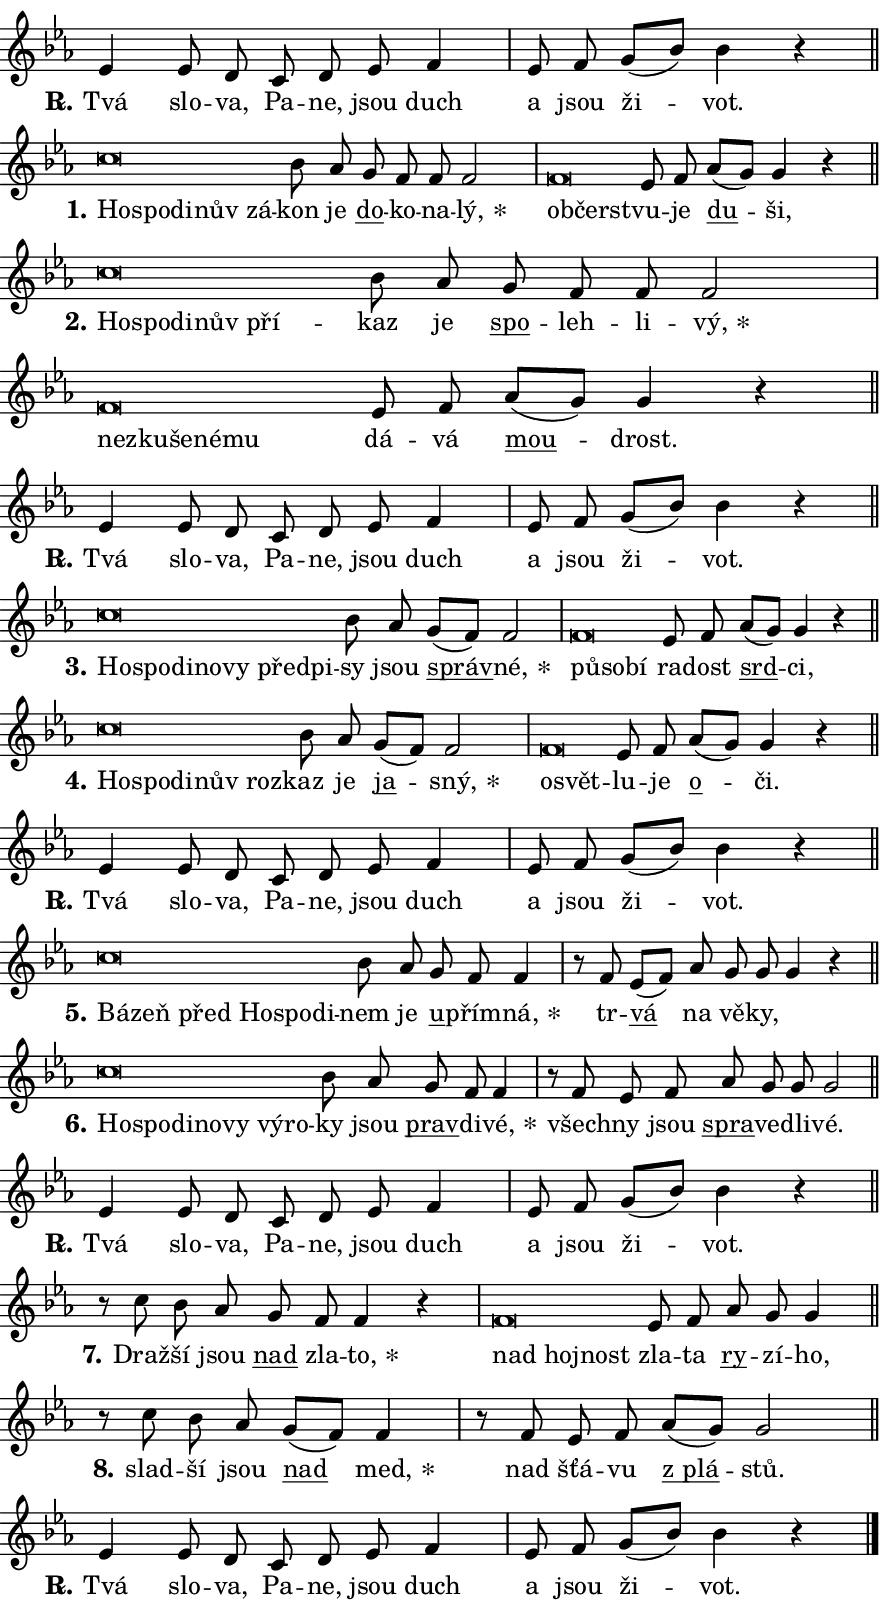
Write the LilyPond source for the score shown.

\version "2.24.0"
\header { tagline = "" }
\paper {
  indent = 0\cm
  top-margin = 0\cm
  right-margin = 0.13\cm % to fit lyric hyphens
  bottom-margin = 0\cm
  left-margin = 0\cm
  paper-width = 15\cm
  page-breaking = #ly:one-page-breaking
  system-system-spacing.basic-distance = #11
  score-system-spacing.basic-distance = #11
  ragged-last = ##f
}


%% Author: Thomas Morley
%% https://lists.gnu.org/archive/html/lilypond-user/2020-05/msg00002.html
#(define (line-position grob)
"Returns position of @var[grob} in current system:
   @code{'start}, if at first time-step
   @code{'end}, if at last time-step
   @code{'middle} otherwise
"
  (let* ((col (ly:item-get-column grob))
         (ln (ly:grob-object col 'left-neighbor))
         (rn (ly:grob-object col 'right-neighbor))
         (col-to-check-left (if (ly:grob? ln) ln col))
         (col-to-check-right (if (ly:grob? rn) rn col))
         (break-dir-left
           (and
             (ly:grob-property col-to-check-left 'non-musical #f)
             (ly:item-break-dir col-to-check-left)))
         (break-dir-right
           (and
             (ly:grob-property col-to-check-right 'non-musical #f)
             (ly:item-break-dir col-to-check-right))))
        (cond ((eqv? 1 break-dir-left) 'start)
              ((eqv? -1 break-dir-right) 'end)
              (else 'middle))))

#(define (tranparent-at-line-position vctor)
  (lambda (grob)
  "Relying on @code{line-position} select the relevant enry from @var{vctor}.
Used to determine transparency,"
    (case (line-position grob)
      ((end) (not (vector-ref vctor 0)))
      ((middle) (not (vector-ref vctor 1)))
      ((start) (not (vector-ref vctor 2))))))

noteHeadBreakVisibility =
#(define-music-function (break-visibility)(vector?)
"Makes @code{NoteHead}s transparent relying on @var{break-visibility}"
#{
  \override NoteHead.transparent =
    #(tranparent-at-line-position break-visibility)
#})

#(define delete-ledgers-for-transparent-note-heads
  (lambda (grob)
    "Reads whether a @code{NoteHead} is transparent.
If so this @code{NoteHead} is removed from @code{'note-heads} from
@var{grob}, which is supposed to be @code{LedgerLineSpanner}.
As a result ledgers are not printed for this @code{NoteHead}"
    (let* ((nhds-array (ly:grob-object grob 'note-heads))
           (nhds-list
             (if (ly:grob-array? nhds-array)
                 (ly:grob-array->list nhds-array)
                 '()))
           ;; Relies on the transparent-property being done before
           ;; Staff.LedgerLineSpanner.after-line-breaking is executed.
           ;; This is fragile ...
           (to-keep
             (remove
               (lambda (nhd)
                 (ly:grob-property nhd 'transparent #f))
               nhds-list)))
      ;; TODO find a better method to iterate over grob-arrays, similiar
      ;; to filter/remove etc for lists
      ;; For now rebuilt from scratch
      (set! (ly:grob-object grob 'note-heads)  '())
      (for-each
        (lambda (nhd)
          (ly:pointer-group-interface::add-grob grob 'note-heads nhd))
        to-keep))))

squashNotes = {
  \override NoteHead.X-extent = #'(-0.2 . 0.2)
  \override NoteHead.Y-extent = #'(-0.75 . 0)
  \override NoteHead.stencil =
    #(lambda (grob)
       (let ((pos (ly:grob-property grob 'staff-position)))
         (begin
           (if (< pos -7) (display "ERROR: Lower brevis then expected\n") (display ""))
           (if (<= pos -6) ly:text-interface::print ly:note-head::print))))
}
unSquashNotes = {
  \revert NoteHead.X-extent
  \revert NoteHead.Y-extent
  \revert NoteHead.stencil
}

hideNotes = \noteHeadBreakVisibility #begin-of-line-visible
unHideNotes = \noteHeadBreakVisibility #all-visible

% work-around for resetting accidentals
% https://lilypond.org/doc/v2.23/Documentation/notation/displaying-rhythms#unmetered-music
cadenzaMeasure = {
  \cadenzaOff
  \partial 1024 s1024
  \cadenzaOn
}

#(define-markup-command (accent layout props text) (markup?)
  "Underline accented syllable"
  (interpret-markup layout props
    #{\markup \override #'(offset . 4.3) \underline { #text }#}))

responsum = \markup \concat {
  "R" \hspace #-1.05 \path #0.1 #'((moveto 0 0.07) (lineto 0.9 0.8)) \hspace #0.05 "."
}

spaceSize = #0.6828661417322834 % exact space size for TeX Gyre Schola

\layout {
  \context {
    \Staff
    \remove "Time_signature_engraver"
    \override LedgerLineSpanner.after-line-breaking = #delete-ledgers-for-transparent-note-heads
  }
  \context {
    \Lyrics {
      \override LyricSpace.minimum-distance = \spaceSize
      \override LyricText.font-name = #"TeX Gyre Schola"
      \override LyricText.font-size = 1
      \override StanzaNumber.font-name = #"TeX Gyre Schola Bold"
      \override StanzaNumber.font-size = 1
    }
  }
  \context {
    \Score 
    \override NoteHead.text =
      #(lambda (grob) 
        (let ((pos (ly:grob-property grob 'staff-position)))
          #{\markup {
            \combine
              \halign #-0.55 \raise #(if (= pos -6) 0 0.5) \override #'(thickness . 2) \draw-line #'(3.2 . 0)
              \musicglyph "noteheads.sM1"
          }#}))
  }
}

% magnetic-lyrics.ily
%
%   written by
%     Jean Abou Samra <jean@abou-samra.fr>
%     Werner Lemberg <wl@gnu.org>
%
%   adapted by
%     Jiri Hon <jiri.hon@gmail.com>
%
% Version 2022-Apr-15

% https://www.mail-archive.com/lilypond-user@gnu.org/msg149350.html

#(define (Left_hyphen_pointer_engraver context)
   "Collect syllable-hyphen-syllable occurrences in lyrics and store
them in properties.  This engraver only looks to the left.  For
example, if the lyrics input is @code{foo -- bar}, it does the
following.

@itemize @bullet
@item
Set the @code{text} property of the @code{LyricHyphen} grob between
@q{foo} and @q{bar} to @code{foo}.

@item
Set the @code{left-hyphen} property of the @code{LyricText} grob with
text @q{foo} to the @code{LyricHyphen} grob between @q{foo} and
@q{bar}.
@end itemize

Use this auxiliary engraver in combination with the
@code{lyric-@/text::@/apply-@/magnetic-@/offset!} hook."
   (let ((hyphen #f)
         (text #f))
     (make-engraver
      (acknowledgers
       ((lyric-syllable-interface engraver grob source-engraver)
        (set! text grob)))
      (end-acknowledgers
       ((lyric-hyphen-interface engraver grob source-engraver)
        ;(when (not (grob::has-interface grob 'lyric-space-interface))
          (set! hyphen grob)));)
      ((stop-translation-timestep engraver)
       (when (and text hyphen)
         (ly:grob-set-object! text 'left-hyphen hyphen))
       (set! text #f)
       (set! hyphen #f)))))

#(define (lyric-text::apply-magnetic-offset! grob)
   "If the space between two syllables is less than the value in
property @code{LyricText@/.details@/.squash-threshold}, move the right
syllable to the left so that it gets concatenated with the left
syllable.

Use this function as a hook for
@code{LyricText@/.after-@/line-@/breaking} if the
@code{Left_@/hyphen_@/pointer_@/engraver} is active."
   (let ((hyphen (ly:grob-object grob 'left-hyphen #f)))
     (when hyphen
       (let ((left-text (ly:spanner-bound hyphen LEFT)))
         (when (grob::has-interface left-text 'lyric-syllable-interface)
           (let* ((common (ly:grob-common-refpoint grob left-text X))
                  (this-x-ext (ly:grob-extent grob common X))
                  (left-x-ext
                   (begin
                     ;; Trigger magnetism for left-text.
                     (ly:grob-property left-text 'after-line-breaking)
                     (ly:grob-extent left-text common X)))
                  ;; `delta` is the gap width between two syllables.
                  (delta (- (interval-start this-x-ext)
                            (interval-end left-x-ext)))
                  (details (ly:grob-property grob 'details))
                  (threshold (assoc-get 'squash-threshold details 0.2)))
             (when (< delta threshold)
               (let* (;; We have to manipulate the input text so that
                      ;; ligatures crossing syllable boundaries are not
                      ;; disabled.  For languages based on the Latin
                      ;; script this is essentially a beautification.
                      ;; However, for non-Western scripts it can be a
                      ;; necessity.
                      (lt (ly:grob-property left-text 'text))
                      (rt (ly:grob-property grob 'text))
                      (is-space (grob::has-interface hyphen 'lyric-space-interface))
                      (space (if is-space " " ""))
                      (extra-delta (if is-space spaceSize 0))
                      ;; Append new syllable.
                      (ltrt-space (if (and (string? lt) (string? rt))
                                (string-append lt space rt)
                                (make-concat-markup (list lt space rt))))
                      ;; Right-align `ltrt` to the right side.
                      (ltrt-space-markup (grob-interpret-markup
                               grob
                               (make-translate-markup
                                (cons (interval-length this-x-ext) 0)
                                (make-right-align-markup ltrt-space)))))
                 (begin
                   ;; Don't print `left-text`.
                   (ly:grob-set-property! left-text 'stencil #f)
                   ;; Set text and stencil (which holds all collected
                   ;; syllables so far) and shift it to the left.
                   (ly:grob-set-property! grob 'text ltrt-space)
                   (ly:grob-set-property! grob 'stencil ltrt-space-markup)
                   (ly:grob-translate-axis! grob (- (- delta extra-delta)) X))))))))))


#(define (lyric-hyphen::displace-bounds-first grob)
   ;; Make very sure this callback isn't triggered too early.
   (let ((left (ly:spanner-bound grob LEFT))
         (right (ly:spanner-bound grob RIGHT)))
     (ly:grob-property left 'after-line-breaking)
     (ly:grob-property right 'after-line-breaking)
     (ly:lyric-hyphen::print grob)))

squashThreshold = #0.4

\layout {
  \context {
    \Lyrics
    \consists #Left_hyphen_pointer_engraver
    \override LyricText.after-line-breaking =
      #lyric-text::apply-magnetic-offset!
    \override LyricHyphen.stencil = #lyric-hyphen::displace-bounds-first
    \override LyricText.details.squash-threshold = \squashThreshold
    \override LyricHyphen.minimum-distance = 0
    \override LyricHyphen.minimum-length = \squashThreshold
  }
}

squashText = \override LyricText.details.squash-threshold = 9999
unSquashText = \override LyricText.details.squash-threshold = \squashThreshold

leftText = \override LyricText.self-alignment-X = #LEFT
unLeftText = \revert LyricText.self-alignment-X

starOffset = #(lambda (grob) 
                (let ((x_offset (ly:self-alignment-interface::aligned-on-x-parent grob)))
                  (if (= x_offset 0) 0 (+ x_offset 1.2))))

star = #(define-music-function (syllable)(string?)
"Append star separator at the end of a syllable"
#{
  \once \override LyricText.X-offset = #starOffset
  \lyricmode { \markup {
    #syllable
    \override #'((font-name . "TeX Gyre Schola Bold")) \hspace #0.2 \lower #0.65 \larger "*"
  } }
#})

starAccent = #(define-music-function (syllable)(string?)
"Append star separator at the end of a syllable and make accent"
#{
  \once \override LyricText.X-offset = #starOffset
  \lyricmode { \markup {
    \accent #syllable
    \override #'((font-name . "TeX Gyre Schola Bold")) \hspace #0.2 \lower #0.65 \larger "*"
  } }
#})

breath = #(define-music-function (syllable)(string?)
"Append breathing indicator at the end of a syllable"
#{
  \lyricmode { \markup { #syllable "+" } }
#})

optionalBreath = #(define-music-function (syllable)(string?)
"Append optional breathing indicator at the end of a syllable"
#{
  \lyricmode { \markup { #syllable "(+)" } }
#})


\score {
    <<
        \new Voice = "melody" { \cadenzaOn \key es \major \relative { es'4 es8 d c d es f4 \cadenzaMeasure \bar "|" es8 f \bar "" g[( bes)] bes4 r \cadenzaMeasure \bar "||" \break } }
        \new Lyrics \lyricsto "melody" { \lyricmode { \set stanza = \responsum
Tvá slo -- va, Pa -- ne, jsou duch a jsou ži -- vot. } }
    >>
    \layout {}
}

\score {
    <<
        \new Voice = "melody" { \cadenzaOn \key es \major \relative { \squashNotes c''\breve*1/16 \hideNotes \breve*1/16 \bar "" \breve*1/16 \bar "" \breve*1/16 \breve*1/16 \bar "" \unHideNotes \unSquashNotes bes8 as \bar "" g f f f2 \cadenzaMeasure \bar "|" \squashNotes f\breve*1/16 \hideNotes \breve*1/16 \bar "" \unHideNotes \unSquashNotes es8 f \bar "" as[( g)] g4 r \cadenzaMeasure \bar "||" \break } }
        \new Lyrics \lyricsto "melody" { \lyricmode { \set stanza = "1."
\leftText Ho -- \squashText spo -- di -- nův zá -- \unLeftText \unSquashText kon je \markup \accent do -- ko -- na -- \star lý, \leftText ob -- \squashText čerst -- \unLeftText \unSquashText vu -- je \markup \accent du -- ši, } }
    >>
    \layout {}
}

\score {
    <<
        \new Voice = "melody" { \cadenzaOn \key es \major \relative { \squashNotes c''\breve*1/16 \hideNotes \breve*1/16 \bar "" \breve*1/16 \bar "" \breve*1/16 \breve*1/16 \bar "" \unHideNotes \unSquashNotes bes8 as \bar "" g f f f2 \cadenzaMeasure \bar "|" \squashNotes f\breve*1/16 \hideNotes \breve*1/16 \bar "" \breve*1/16 \bar "" \breve*1/16 \breve*1/16 \bar "" \unHideNotes \unSquashNotes es8 f \bar "" as[( g)] g4 r \cadenzaMeasure \bar "||" \break } }
        \new Lyrics \lyricsto "melody" { \lyricmode { \set stanza = "2."
\leftText Ho -- \squashText spo -- di -- nův pří -- \unLeftText \unSquashText kaz je \markup \accent spo -- leh -- li -- \star vý, \leftText ne -- \squashText zku -- še -- né -- mu \unLeftText \unSquashText dá -- vá \markup \accent mou -- drost. } }
    >>
    \layout {}
}

\score {
    <<
        \new Voice = "melody" { \cadenzaOn \key es \major \relative { es'4 es8 d c d es f4 \cadenzaMeasure \bar "|" es8 f \bar "" g[( bes)] bes4 r \cadenzaMeasure \bar "||" \break } }
        \new Lyrics \lyricsto "melody" { \lyricmode { \set stanza = \responsum
Tvá slo -- va, Pa -- ne, jsou duch a jsou ži -- vot. } }
    >>
    \layout {}
}

\score {
    <<
        \new Voice = "melody" { \cadenzaOn \key es \major \relative { \squashNotes c''\breve*1/16 \hideNotes \breve*1/16 \bar "" \breve*1/16 \bar "" \breve*1/16 \bar "" \breve*1/16 \bar "" \breve*1/16 \breve*1/16 \bar "" \unHideNotes \unSquashNotes bes8 as \bar "" g[( f)] f2 \cadenzaMeasure \bar "|" \squashNotes f\breve*1/16 \hideNotes \breve*1/16 \breve*1/16 \bar "" \unHideNotes \unSquashNotes es8 f \bar "" as[( g)] g4 r \cadenzaMeasure \bar "||" \break } }
        \new Lyrics \lyricsto "melody" { \lyricmode { \set stanza = "3."
\leftText Ho -- \squashText spo -- di -- no -- vy před -- pi -- \unLeftText \unSquashText sy jsou \markup \accent správ -- \star né, \leftText pů -- \squashText so -- bí \unLeftText \unSquashText ra -- dost \markup \accent srd -- ci, } }
    >>
    \layout {}
}

\score {
    <<
        \new Voice = "melody" { \cadenzaOn \key es \major \relative { \squashNotes c''\breve*1/16 \hideNotes \breve*1/16 \bar "" \breve*1/16 \bar "" \breve*1/16 \breve*1/16 \bar "" \unHideNotes \unSquashNotes bes8 as \bar "" g[( f)] f2 \cadenzaMeasure \bar "|" \squashNotes f\breve*1/16 \hideNotes \breve*1/16 \bar "" \unHideNotes \unSquashNotes es8 f \bar "" as[( g)] g4 r \cadenzaMeasure \bar "||" \break } }
        \new Lyrics \lyricsto "melody" { \lyricmode { \set stanza = "4."
\leftText Ho -- \squashText spo -- di -- nův roz -- \unLeftText \unSquashText kaz je \markup \accent ja -- \star sný, \leftText o -- \squashText svět -- \unLeftText \unSquashText lu -- je \markup \accent o -- či. } }
    >>
    \layout {}
}

\score {
    <<
        \new Voice = "melody" { \cadenzaOn \key es \major \relative { es'4 es8 d c d es f4 \cadenzaMeasure \bar "|" es8 f \bar "" g[( bes)] bes4 r \cadenzaMeasure \bar "||" \break } }
        \new Lyrics \lyricsto "melody" { \lyricmode { \set stanza = \responsum
Tvá slo -- va, Pa -- ne, jsou duch a jsou ži -- vot. } }
    >>
    \layout {}
}

\score {
    <<
        \new Voice = "melody" { \cadenzaOn \key es \major \relative { \squashNotes c''\breve*1/16 \hideNotes \breve*1/16 \bar "" \breve*1/16 \bar "" \breve*1/16 \bar "" \breve*1/16 \breve*1/16 \bar "" \unHideNotes \unSquashNotes bes8 as \bar "" g f f4 \cadenzaMeasure \bar "|" r8 f es8[( f)] \bar "" as g g g4 r \cadenzaMeasure \bar "||" \break } }
        \new Lyrics \lyricsto "melody" { \lyricmode { \set stanza = "5."
\leftText Bá -- \squashText zeň před Ho -- spo -- di -- \unLeftText \unSquashText nem je \markup \accent u -- přím -- \star ná, tr -- \markup \accent vá na vě -- ky, \repeat unfold 1 { \skip 1 } } }
    >>
    \layout {}
}

\score {
    <<
        \new Voice = "melody" { \cadenzaOn \key es \major \relative { \squashNotes c''\breve*1/16 \hideNotes \breve*1/16 \bar "" \breve*1/16 \bar "" \breve*1/16 \bar "" \breve*1/16 \bar "" \breve*1/16 \breve*1/16 \bar "" \unHideNotes \unSquashNotes bes8 as \bar "" g f f4 \cadenzaMeasure \bar "|" r8 f es8 f \bar "" as g g g2 \cadenzaMeasure \bar "||" \break } }
        \new Lyrics \lyricsto "melody" { \lyricmode { \set stanza = "6."
\leftText Ho -- \squashText spo -- di -- no -- vy vý -- ro -- \unLeftText \unSquashText ky jsou \markup \accent prav -- di -- \star vé, všech -- ny jsou \markup \accent spra -- ve -- dli -- vé. } }
    >>
    \layout {}
}

\score {
    <<
        \new Voice = "melody" { \cadenzaOn \key es \major \relative { es'4 es8 d c d es f4 \cadenzaMeasure \bar "|" es8 f \bar "" g[( bes)] bes4 r \cadenzaMeasure \bar "||" \break } }
        \new Lyrics \lyricsto "melody" { \lyricmode { \set stanza = \responsum
Tvá slo -- va, Pa -- ne, jsou duch a jsou ži -- vot. } }
    >>
    \layout {}
}

\score {
    <<
        \new Voice = "melody" { \cadenzaOn \key es \major \relative { r8 c'' bes8 as \bar "" g f f4 r \cadenzaMeasure \bar "|" \squashNotes f\breve*1/16 \hideNotes \breve*1/16 \breve*1/16 \bar "" \unHideNotes \unSquashNotes es8 f \bar "" as g g4 \cadenzaMeasure \bar "||" \break } }
        \new Lyrics \lyricsto "melody" { \lyricmode { \set stanza = "7."
Draž -- ší jsou \markup \accent nad zla -- \star to, \leftText nad \squashText hoj -- nost \unLeftText \unSquashText zla -- ta \markup \accent ry -- zí -- ho, } }
    >>
    \layout {}
}

\score {
    <<
        \new Voice = "melody" { \cadenzaOn \key es \major \relative { r8 c'' bes8 as \bar "" g[( f)] f4 \cadenzaMeasure \bar "|" r8 f es8 f \bar "" as[( g)] g2 \cadenzaMeasure \bar "||" \break } }
        \new Lyrics \lyricsto "melody" { \lyricmode { \set stanza = "8."
slad -- ší jsou \markup \accent nad \star med, nad šťá -- vu \markup \accent "z plá" -- stů. } }
    >>
    \layout {}
}

\score {
    <<
        \new Voice = "melody" { \cadenzaOn \key es \major \relative { es'4 es8 d c d es f4 \cadenzaMeasure \bar "|" es8 f \bar "" g[( bes)] bes4 r \cadenzaMeasure \bar "||" \break } \bar "|." }
        \new Lyrics \lyricsto "melody" { \lyricmode { \set stanza = \responsum
Tvá slo -- va, Pa -- ne, jsou duch a jsou ži -- vot. } }
    >>
    \layout {}
}
